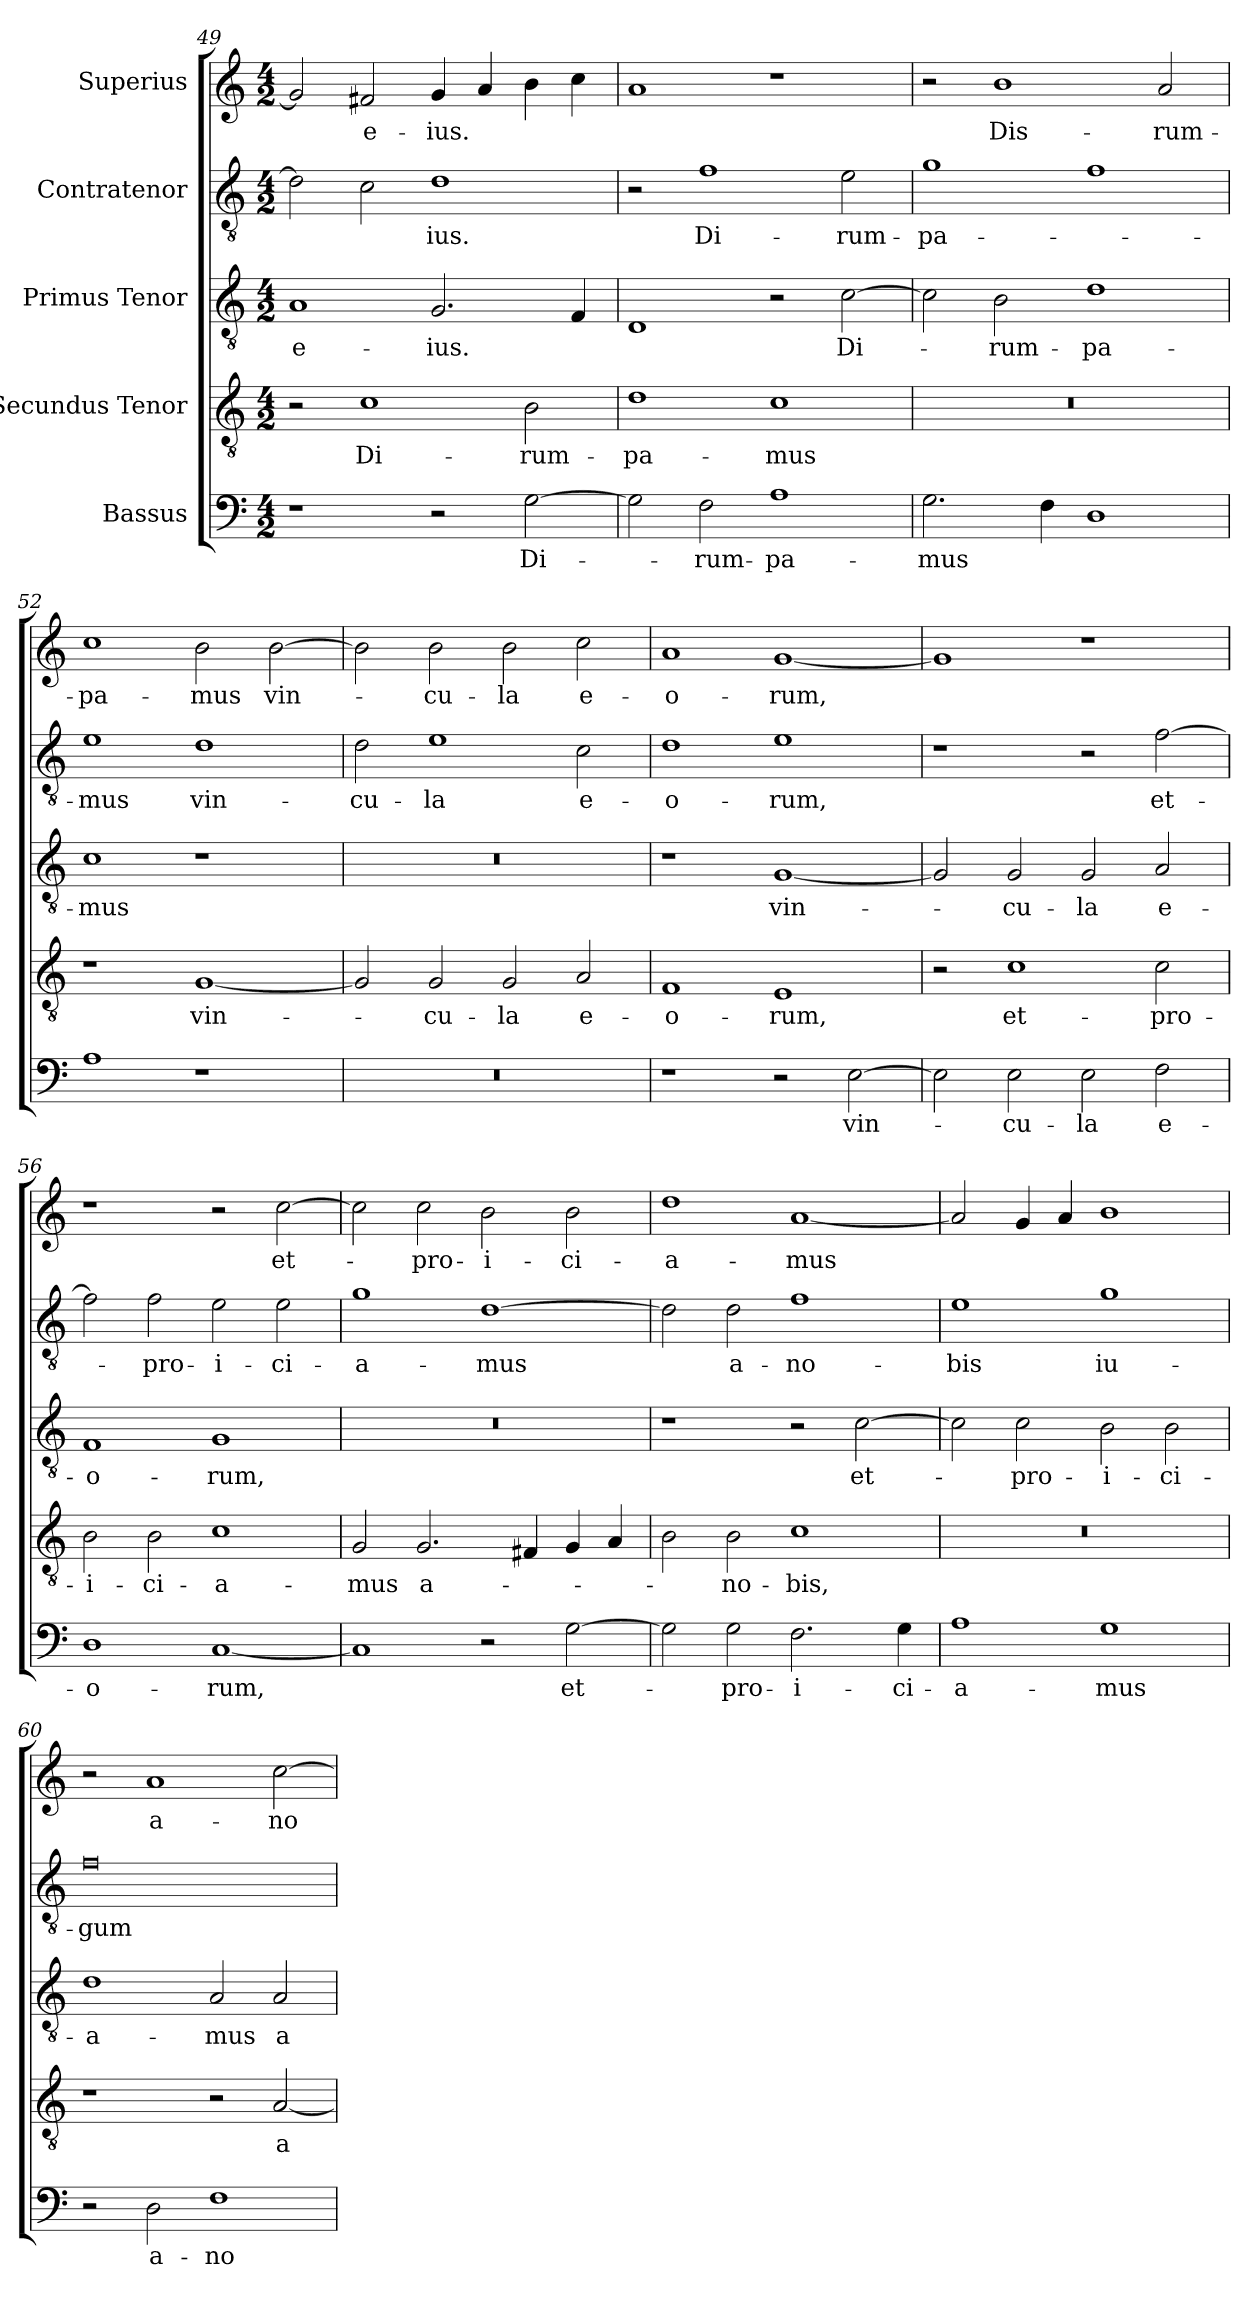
**kern	**text	**kern	**text	**kern	**text	**kern	**text	**kern	**text
*part5	*part5	*part4	*part4	*part3	*part3	*part2	*part2	*part1	*part1
*staff5	*staff5	*staff4	*staff4	*staff3	*staff3	*staff2	*staff2	*staff1	*staff1
*I"Bassus	*	*I"Secundus Tenor	*	*I"Primus Tenor	*	*I"Contratenor	*	*I"Superius	*
*clefF4	*	*clefGv2	*	*clefGv2	*	*clefGv2	*	*clefG2	*
*k[]	*	*k[]	*	*k[]	*	*k[]	*	*k[]	*
*M4/2	*	*M4/2	*	*M4/2	*	*M4/2	*	*M4/2	*
=49	=49	=49	=49	=49	=49	=49	=49	=49	=49
1r	.	2r	.	1A/	e-	2d\]	.	2g/]	.
.	.	1c\	Di-	.	.	2c\	.	2f#X/	e-
2r	.	.	.	2.G/	-ius.	1d\	-ius.	4g/	-ius.
.	.	.	.	.	.	.	.	4a/	.
[2G\	Di-	2B\	-rum-	.	.	.	.	4b\	.
.	.	.	.	4F/	.	.	.	4cc\	.
=50	=50	=50	=50	=50	=50	=50	=50	=50	=50
2G\]	.	1d\	-pa-	1D/	.	2r	.	1a/	.
2F\	-rum-	.	.	.	.	1f\	Di-	.	.
1A\	-pa-	1c\	-mus	2r	.	.	.	1r	.
.	.	.	.	[2c\	Di-	2e\	-rum-	.	.
=51	=51	=51	=51	=51	=51	=51	=51	=51	=51
2.G\	-mus	0r	.	2c\]	.	1g\	-pa-	2r	.
.	.	.	.	2B\	-rum-	.	.	1b\	Dis-
4F\	.	.	.	.	.	.	.	.	.
1D\	.	.	.	1d\	-pa-	1f\	.	.	.
.	.	.	.	.	.	.	.	2a/	-rum-
=52	=52	=52	=52	=52	=52	=52	=52	=52	=52
1A\	.	1r	.	1c\	-mus	1e\	-mus	1cc\	-pa-
1r	.	[1G/	vin-	1r	.	1d\	vin-	2b\	-mus
.	.	.	.	.	.	.	.	[2b\	vin-
=53	=53	=53	=53	=53	=53	=53	=53	=53	=53
0r	.	2G/]	.	0r	.	2d\	-cu-	2b\]	.
.	.	2G/	-cu-	.	.	1e\	-la	2b\	-cu-
.	.	2G/	-la	.	.	.	.	2b\	-la
.	.	2A/	e-	.	.	2c\	e-	2cc\	e-
=54	=54	=54	=54	=54	=54	=54	=54	=54	=54
1r	.	1F/	-o-	1r	.	1d\	-o-	1a/	-o-
2r	.	1E/	-rum,	[1G/	vin-	1e\	-rum,	[1g/	-rum,
[2E\	vin-	.	.	.	.	.	.	.	.
=55	=55	=55	=55	=55	=55	=55	=55	=55	=55
2E\]	.	2r	.	2G/]	.	1r	.	1g/]	.
2E\	-cu-	1c\	et-	2G/	-cu-	.	.	.	.
2E\	-la	.	.	2G/	-la	2r	.	1r	.
2F\	e-	2c\	pro-	2A/	e-	[2f\	et-	.	.
=56	=56	=56	=56	=56	=56	=56	=56	=56	=56
1D\	-o-	2B\	-i-	1F/	-o-	2f\]	.	1r	.
.	.	2B\	-ci-	.	.	2f\	pro-	.	.
[1C/	-rum,	1c\	-a-	1G/	-rum,	2e\	-i-	2r	.
.	.	.	.	.	.	2e\	-ci-	[2cc\	et-
=57	=57	=57	=57	=57	=57	=57	=57	=57	=57
1C/]	.	2G/	-mus	0r	.	1g\	-a-	2cc\]	.
.	.	2.G/	a-	.	.	.	.	2cc\	pro-
2r	.	.	.	.	.	[1d\	-mus	2b\	-i-
.	.	4F#X/	.	.	.	.	.	.	.
[2G\	et-	4G/	.	.	.	.	.	2b\	-ci-
.	.	4A/	.	.	.	.	.	.	.
=58	=58	=58	=58	=58	=58	=58	=58	=58	=58
2G\]	.	2B\	.	1r	.	2d\]	.	1dd\	-a-
2G\	pro-	2B\	no-	.	.	2d\	a-	.	.
2.F\	-i-	1c\	-bis,	2r	.	1f\	no-	[1a/	-mus
.	.	.	.	[2c\	et-	.	.	.	.
4G\	-ci-	.	.	.	.	.	.	.	.
=59	=59	=59	=59	=59	=59	=59	=59	=59	=59
1A\	-a-	0r	.	2c\]	.	1e\	-bis	2a/]	.
.	.	.	.	2c\	pro-	.	.	4g/	.
.	.	.	.	.	.	.	.	4a/	.
1G\	-mus	.	.	2B\	-i-	1g\	iu-	1b\	.
.	.	.	.	2B\	-ci-	.	.	.	.
=60	=60	=60	=60	=60	=60	=60	=60	=60	=60
2r	.	1r	.	1d\	-a-	0f\	-gum	2r	.
2D\	a-	.	.	.	.	.	.	1a/	a-
1F\	no-	2r	.	2A/	-mus	.	.	.	.
.	.	[2A/	a-	2A/	a-	.	.	[2cc\	no-
=	=	=	=	=	=	=	=	=	=
*-	*-	*-	*-	*-	*-	*-	*-	*-	*-
